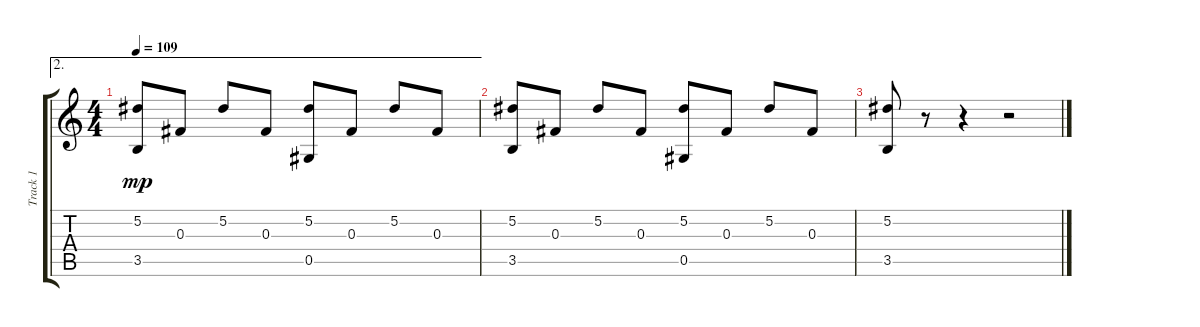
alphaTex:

\track ("Track 1" "Track 1") {instrument acousticguitarsteel}
\staff {score tabs}
\tuning (Eb4 Bb3 Gb3 Db3 Ab2 Eb2) {hide}
\ae 2
\ts (4 4)
\tempo 109
\clef g2
\ks c
(5.2 3.5).8{dy mp} 0.3.8 5.2.8 0.3.8 (5.2 0.5).8 0.3.8 5.2.8 0.3.8 |
(5.2 3.5).8 0.3.8 5.2.8 0.3.8 (5.2 0.5).8 0.3.8 5.2.8 0.3.8 |
(5.2 3.5).8 r.8 r.4 r.2
